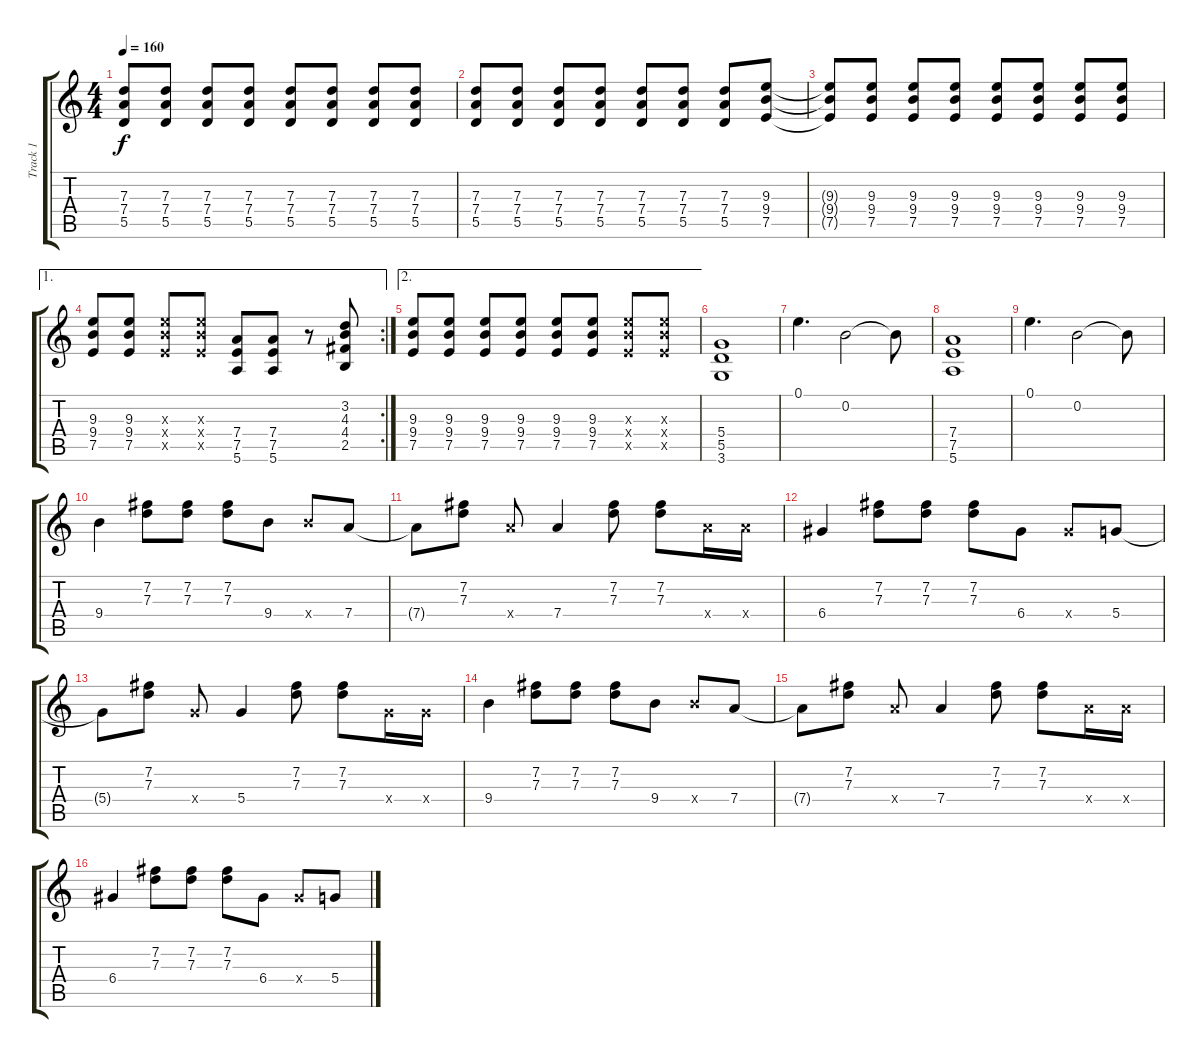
\track ("Track 1" "Track 1") {instrument overdrivenguitar}
\staff {score tabs}
\tuning (E4 B3 G3 D3 A2 E2) {hide}
\ts (4 4)
\tempo 160
\clef g2
\ks c
(7.3{t} 7.4{t} 5.5{t}).8{dy f} (7.3 7.4 5.5).8 (7.3 7.4 5.5).8 (7.3 7.4 5.5).8 (7.3 7.4 5.5).8 (7.3 7.4 5.5).8 (7.3 7.4 5.5).8 (7.3 7.4 5.5).8 |
(7.3 7.4 5.5).8 (7.3 7.4 5.5).8 (7.3 7.4 5.5).8 (7.3 7.4 5.5).8 (7.3 7.4 5.5).8 (7.3 7.4 5.5).8 (7.3 7.4 5.5).8 (9.3 9.4 7.5).8 |
(9.3{t} 9.4{t} 7.5{t}).8 (9.3 9.4 7.5).8 (9.3 9.4 7.5).8 (9.3 9.4 7.5).8 (9.3 9.4 7.5).8 (9.3 9.4 7.5).8 (9.3 9.4 7.5).8 (9.3 9.4 7.5).8 |
\ae 1
\rc 2
(9.3 9.4 7.5).8 (9.3 9.4 7.5).8 (9.3{x} 9.4{x} 7.5{x}).8 (9.3{x} 9.4{x} 7.5{x}).8 (7.4 7.5 5.6).8 (7.4 7.5 5.6).8 r.8 (3.2 4.3 4.4 2.5).8 |
\ae 2
(9.3 9.4 7.5).8 (9.3 9.4 7.5).8 (9.3 9.4 7.5).8 (9.3 9.4 7.5).8 (9.3 9.4 7.5).8 (9.3 9.4 7.5).8 (9.3{x} 9.4{x} 7.5{x}).8 (9.3{x} 9.4{x} 7.5{x}).8 |
(5.4 5.5 3.6).1 |
0.1.4{d} 0.2.2 0.2{t}.8 |
(7.4 7.5 5.6).1 |
0.1.4{d} 0.2.2 0.2{t}.8 |
9.4.4 (7.2 7.3).8 (7.2 7.3).8 (7.2 7.3).8 9.4.8 9.4{x}.8 7.4.8 |
7.4{t}.8 (7.2 7.3).8 7.4{x}.8 7.4.4 (7.2 7.3).8 (7.2 7.3).8 7.4{x}.16 7.4{x}.16 |
6.4.4 (7.2 7.3).8 (7.2 7.3).8 (7.2 7.3).8 6.4.8 6.4{x}.8 5.4.8 |
5.4{t}.8 (7.2 7.3).8 5.4{x}.8 5.4.4 (7.2 7.3).8 (7.2 7.3).8 5.4{x}.16 5.4{x}.16 |
9.4.4 (7.2 7.3).8 (7.2 7.3).8 (7.2 7.3).8 9.4.8 9.4{x}.8 7.4.8 |
7.4{t}.8 (7.2 7.3).8 7.4{x}.8 7.4.4 (7.2 7.3).8 (7.2 7.3).8 7.4{x}.16 7.4{x}.16 |
6.4.4 (7.2 7.3).8 (7.2 7.3).8 (7.2 7.3).8 6.4.8 6.4{x}.8 5.4.8
